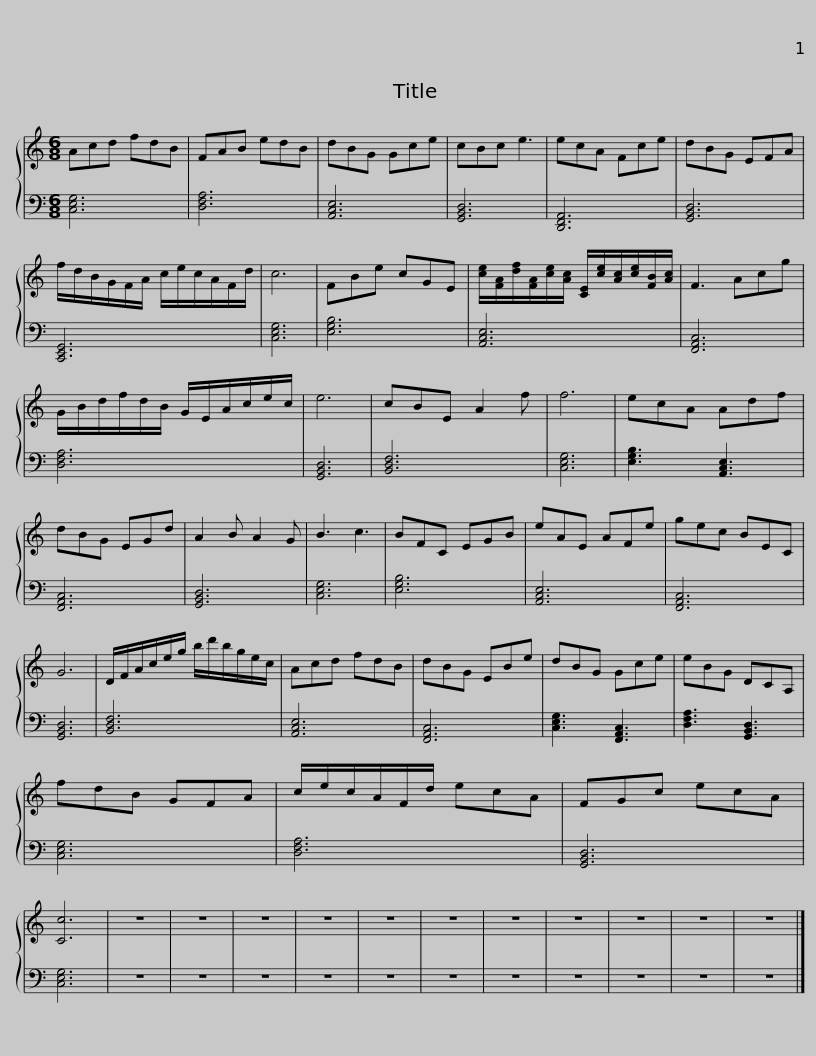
X:1
%%score { 1 | 2 }
L:1/8
M:6/8
I:linebreak $
K:C
V:1 treble
V:2 bass
V:1
 Acd fdB | FAB edB | dBG Gce | cBc e3 | ecA Fce | %5
 dBG EFA |$ f/d/B/G/F/A/ c/e/c/A/F/d/ | c6 | FBe cGE | [ce]/[FA]/[df]/[FA]/[ce]/[Ac]/ [CE]/[ce]/[Ac]/[ce]/[FB]/[Ac]/ | %10
 F3 Acg | G/B/d/f/d/B/ G/E/A/c/e/c/ |$ e6 | cBE A2 f | f6 | %15
 ecA Adf | dBG EGd | A2 B A2 G | B3 c3 | BFC EGB | %20
 eAE AFe |$ gec BEC | G6 | D/F/A/c/e/g/ b/d'/b/g/e/c/ | Acd fdB | %25
 dBG EBe | dBG Gce | eBG DCA, |$ fdB GFA | c/e/c/A/F/d/ ecA | %30
 FGc ecA | [Cc]6 | z6 | z6 | z6 | %35
 z6 | z6 | z6 | z6 | z6 | %40
 z6 |$ z6 | z6 |] %43
V:2
 [C,E,G,]6 | [D,F,A,]6 | [A,,C,E,]6 | [G,,B,,D,]6 | [D,,F,,A,,]6 | %5
 [G,,B,,D,]6 |$ [C,,E,,G,,]6 | [C,E,G,]6 | [E,G,B,]6 | [A,,C,E,]6 | %10
 [F,,A,,C,]6 | [D,F,A,]6 |$ [G,,B,,D,]6 | [B,,D,F,]6 | [C,E,G,]6 | %15
 [E,G,B,]3 [A,,C,E,]3 | [F,,A,,C,]6 | [G,,B,,D,]6 | [C,E,G,]6 | [E,G,B,]6 | %20
 [A,,C,E,]6 |$ [F,,A,,C,]6 | [G,,B,,D,]6 | [B,,D,F,]6 | [A,,C,E,]6 | %25
 [F,,A,,C,]6 | [C,E,G,]3 [F,,A,,C,]3 | [D,F,A,]3 [G,,B,,D,]3 |$ [C,E,G,]6 | [D,F,A,]6 | %30
 [G,,B,,D,]6 | [C,E,G,]6 | z6 | z6 | z6 | %35
 z6 | z6 | z6 | z6 | z6 | %40
 z6 |$ z6 | z6 |] %43
